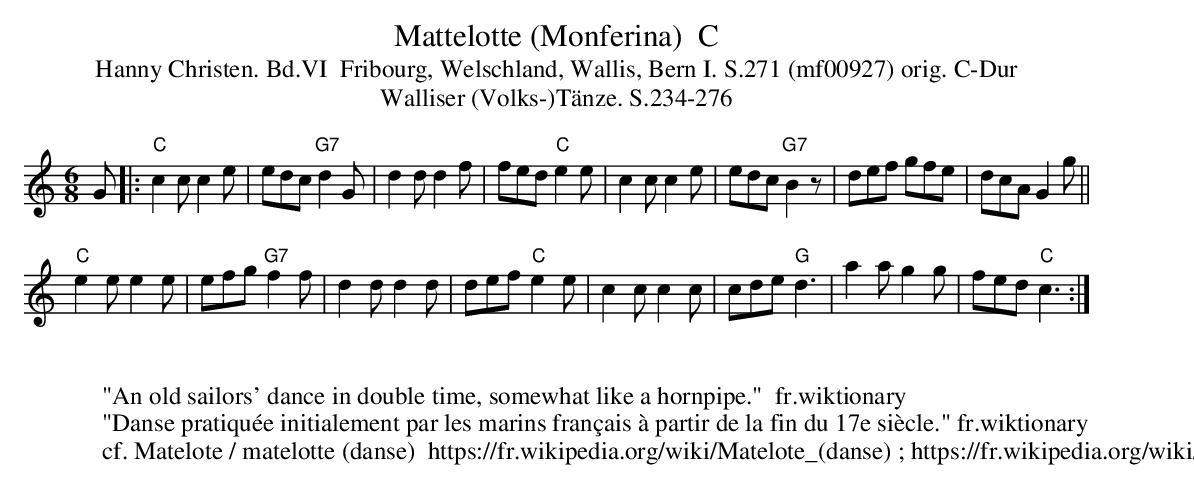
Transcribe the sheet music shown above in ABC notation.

X:1
T: Mattelotte (Monferina)  C
T:Hanny Christen. Bd.VI  Fribourg, Welschland, Wallis, Bern I. S.271 (mf00927) orig. C-Dur
T:Walliser (Volks-)T\"anze. S.234-276
M:6/8
L:1/8
K:C %%MIDI gchordon
G|:"C"c2c c2e | edc "G7"d2G | d2d d2f | fed "C"e2e | c2c c2e | edc "G7"B2z | def gfe | dcA G2g ||
"C"e2e e2e | efg "G7"f2f | d2d d2d | def "C"e2e | c2c c2c | cde "G"d3 | a2a g2g | fed "C"c3 :|
W:
W:"An old sailors' dance in double time, somewhat like a hornpipe."  fr.wiktionary
W: "Danse pratiquée initialement par les marins français à partir de la fin du 17e siècle." fr.wiktionary
W: cf. Matelote / matelotte (danse)  https://fr.wikipedia.org/wiki/Matelote_(danse) ; https://fr.wikipedia.org/wiki/Matelot
